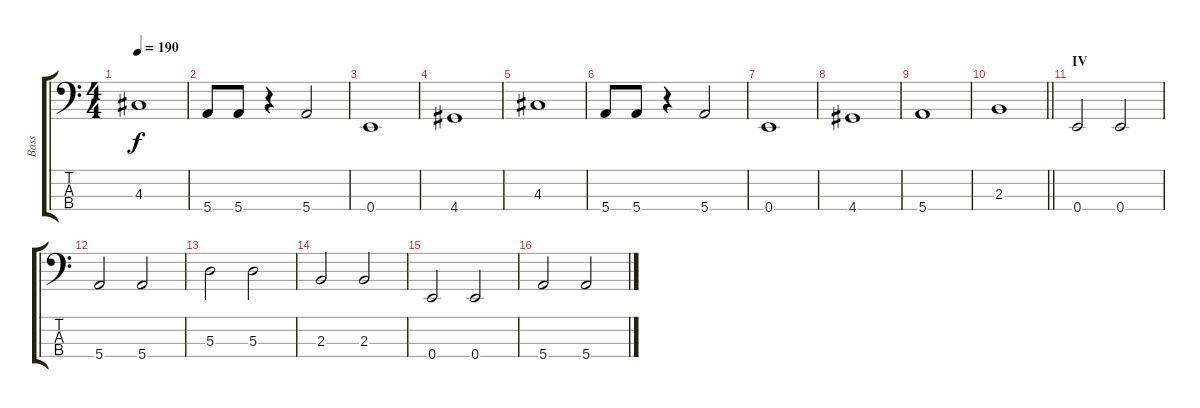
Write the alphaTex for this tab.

\track ("Bass" "Bass") {instrument electricbassfinger}
\staff {score tabs}
\tuning (G2 D2 A1 E1) {hide}
\ts (4 4)
\tempo 190
\clef f4
\ks c
4.3.1{dy f} |
5.4.8 5.4.8 r.4 5.4.2 |
0.4.1 |
4.4.1 |
4.3.1 |
5.4.8 5.4.8 r.4 5.4.2 |
0.4.1 |
4.4.1 |
5.4.1 |
\barLineRight lightlight
2.3.1 |
\section ("" "IV")
0.4.2 0.4.2 |
5.4.2 5.4.2 |
5.3.2 5.3.2 |
2.3.2 2.3.2 |
0.4.2 0.4.2 |
5.4.2 5.4.2
